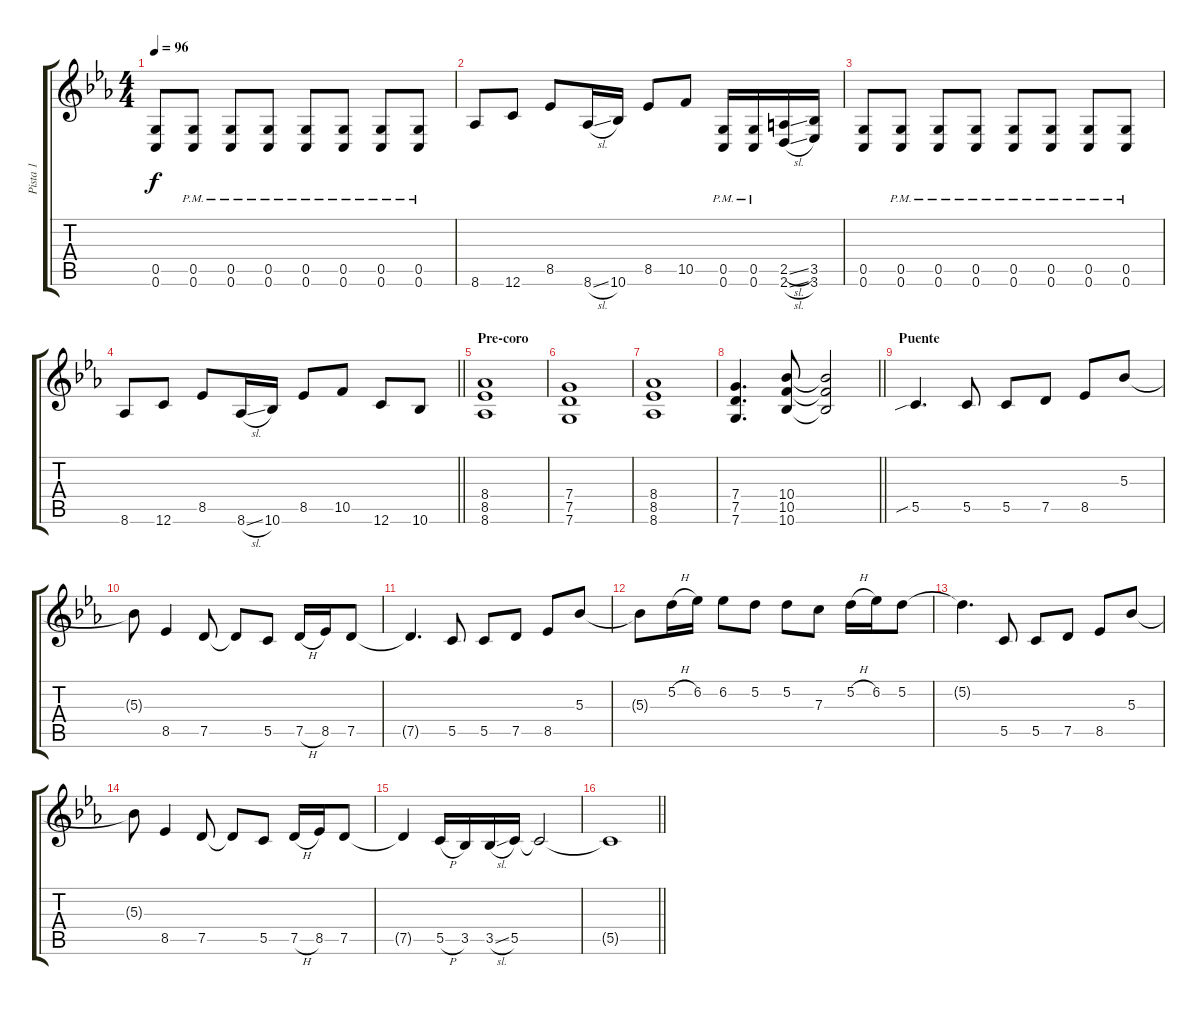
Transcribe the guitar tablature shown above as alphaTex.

\track ("Pista 1" "Pista 1") {instrument overdrivenguitar}
\staff {score tabs}
\tuning (D4 A3 F3 C3 G2 C2) {hide}
\ts (4 4)
\tempo 96
\clef g2
\ks eb
(0.5 0.6).8{dy f} (0.5{pm} 0.6{pm}).8 (0.5{pm} 0.6{pm}).8 (0.5{pm} 0.6{pm}).8 (0.5{pm} 0.6{pm}).8 (0.5{pm} 0.6{pm}).8 (0.5{pm} 0.6{pm}).8 (0.5{pm} 0.6{pm}).8 |
8.6.8 12.6.8 8.5.8 8.6{sl}.16 10.6.16 8.5.8 10.5.8 (0.5{pm} 0.6{pm}).16 (0.5{pm} 0.6{pm}).16 (2.5{sl} 2.6{sl}).16 (3.5 3.6).16 |
(0.5 0.6).8 (0.5{pm} 0.6{pm}).8 (0.5{pm} 0.6{pm}).8 (0.5{pm} 0.6{pm}).8 (0.5{pm} 0.6{pm}).8 (0.5{pm} 0.6{pm}).8 (0.5{pm} 0.6{pm}).8 (0.5{pm} 0.6{pm}).8 |
\barLineRight lightlight
8.6.8 12.6.8 8.5.8 8.6{sl}.16 10.6.16 8.5.8 10.5.8 12.6.8 10.6.8 |
\section ("" "Pre-coro")
(8.4 8.5 8.6).1 |
(7.4 7.5 7.6).1 |
(8.4 8.5 8.6).1 |
\barLineRight lightlight
(7.4 7.5 7.6).4{d} (10.4 10.5 10.6).8 (10.4{t} 10.5{t} 10.6{t}).2 |
\section ("" "Puente")
5.5{sib}.4{d} 5.5.8 5.5.8 7.5.8 8.5.8 5.3.8 |
5.3{t}.8 8.5.4 7.5.8 7.5{t}.8 5.5.8 7.5{h}.16 8.5.16 7.5.8 |
7.5{t}.4{d} 5.5.8 5.5.8 7.5.8 8.5.8 5.3.8 |
5.3{t}.8 5.2{h}.16 6.2.16 6.2.8 5.2.8 5.2.8 7.3.8 5.2{h}.16 6.2.16 5.2.8 |
5.2{t}.4{d} 5.5.8 5.5.8 7.5.8 8.5.8 5.3.8 |
5.3{t}.8 8.5.4 7.5.8 7.5{t}.8 5.5.8 7.5{h}.16 8.5.16 7.5.8 |
7.5{t}.4 5.5{h}.16 3.5.16 3.5{sl}.16 5.5.16 5.5{t}.2 |
\barLineRight lightlight
5.5{t}.1{volume 0}
